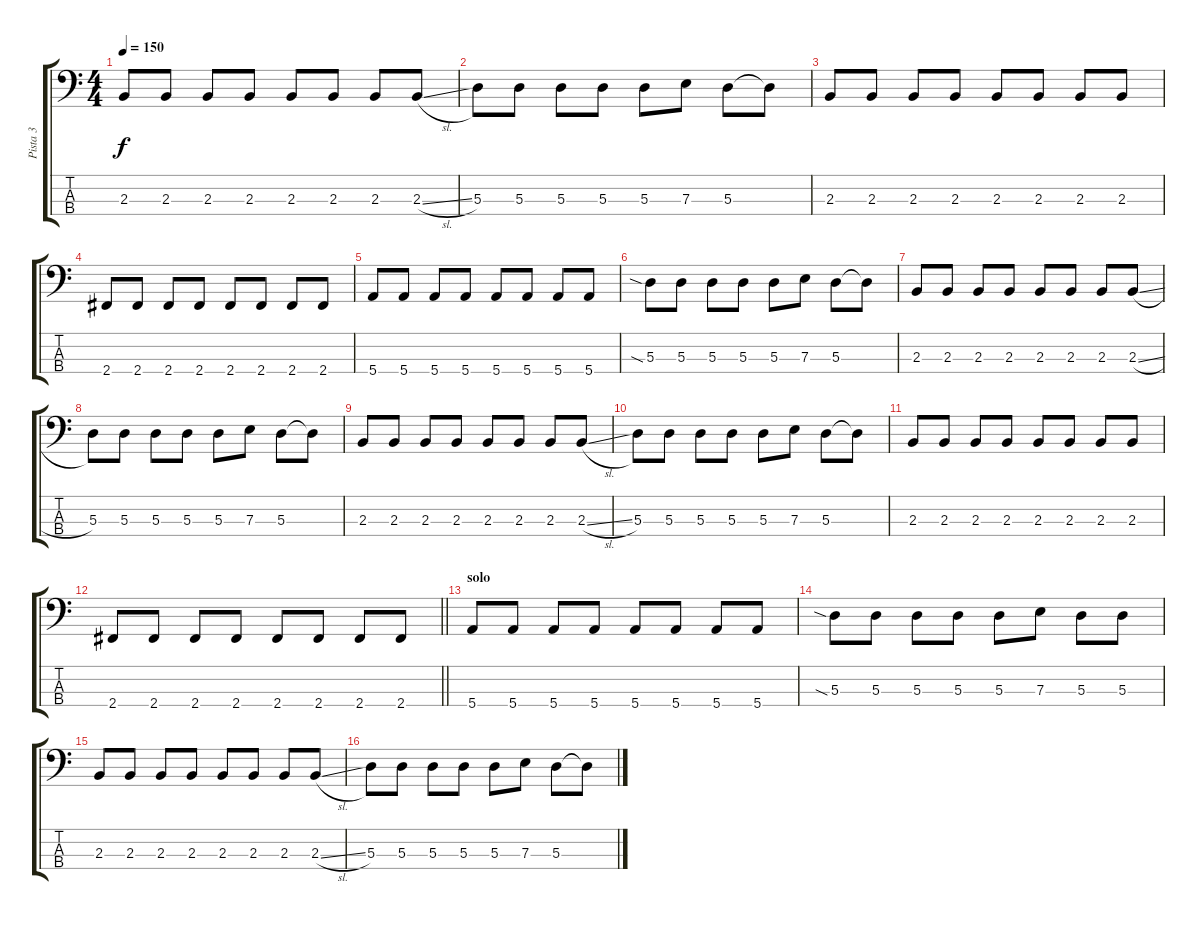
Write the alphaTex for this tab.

\track ("Pista 3" "Pista 3") {instrument electricbassfinger}
\staff {score tabs}
\tuning (G2 D2 A1 E1) {hide}
\ts (4 4)
\tempo 150
\clef f4
\ks c
2.3.8{dy f} 2.3.8 2.3.8 2.3.8 2.3.8 2.3.8 2.3.8 2.3{sl}.8 |
5.3.8 5.3.8 5.3.8 5.3.8 5.3.8 7.3.8 5.3.8 5.3{t}.8 |
2.3.8 2.3.8 2.3.8 2.3.8 2.3.8 2.3.8 2.3.8 2.3.8 |
2.4.8 2.4.8 2.4.8 2.4.8 2.4.8 2.4.8 2.4.8 2.4.8 |
5.4.8 5.4.8 5.4.8 5.4.8 5.4.8 5.4.8 5.4.8 5.4.8 |
5.3{sia}.8 5.3.8 5.3.8 5.3.8 5.3.8 7.3.8 5.3.8 5.3{t}.8 |
2.3.8 2.3.8 2.3.8 2.3.8 2.3.8 2.3.8 2.3.8 2.3{sl}.8 |
5.3.8 5.3.8 5.3.8 5.3.8 5.3.8 7.3.8 5.3.8 5.3{t}.8 |
2.3.8 2.3.8 2.3.8 2.3.8 2.3.8 2.3.8 2.3.8 2.3{sl}.8 |
5.3.8 5.3.8 5.3.8 5.3.8 5.3.8 7.3.8 5.3.8 5.3{t}.8 |
2.3.8 2.3.8 2.3.8 2.3.8 2.3.8 2.3.8 2.3.8 2.3.8 |
\barLineRight lightlight
2.4.8 2.4.8 2.4.8 2.4.8 2.4.8 2.4.8 2.4.8 2.4.8 |
\section ("" "solo")
5.4.8 5.4.8 5.4.8 5.4.8 5.4.8 5.4.8 5.4.8 5.4.8 |
5.3{sia}.8 5.3.8 5.3.8 5.3.8 5.3.8 7.3.8 5.3.8 5.3.8 |
2.3.8 2.3.8 2.3.8 2.3.8 2.3.8 2.3.8 2.3.8 2.3{sl}.8 |
5.3.8 5.3.8 5.3.8 5.3.8 5.3.8 7.3.8 5.3.8 5.3{t}.8
